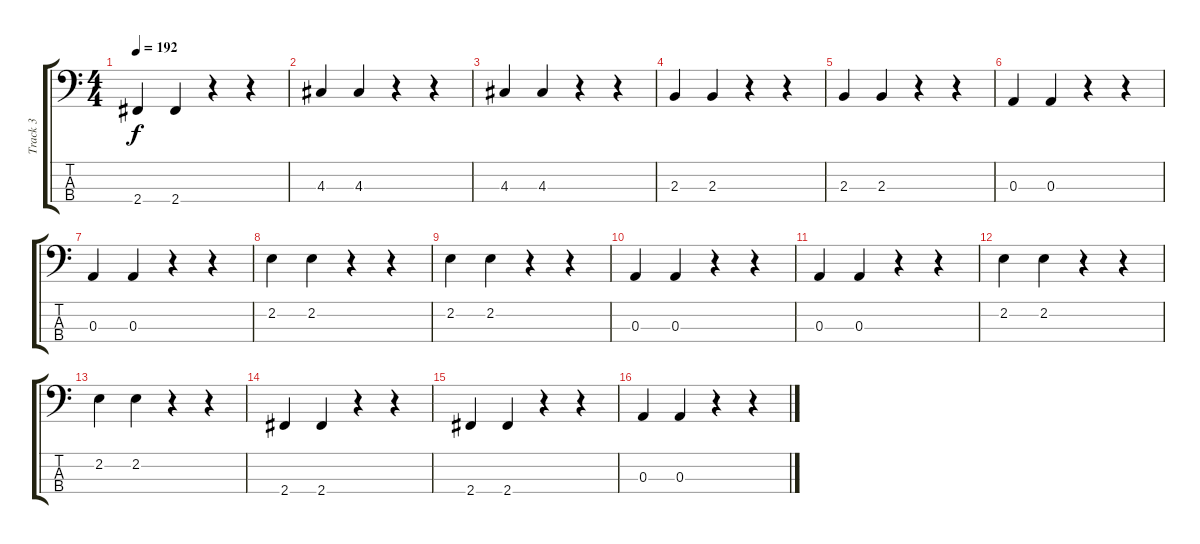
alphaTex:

\track ("Track 3" "Track 3") {instrument fretlessbass}
\staff {score tabs}
\tuning (G2 D2 A1 E1) {hide}
\ts (4 4)
\tempo 192
\clef f4
\ks c
2.4.4{dy f} 2.4.4 r.4 r.4 |
4.3.4 4.3.4 r.4 r.4 |
4.3.4 4.3.4 r.4 r.4 |
2.3.4 2.3.4 r.4 r.4 |
2.3.4 2.3.4 r.4 r.4 |
0.3.4 0.3.4 r.4 r.4 |
0.3.4 0.3.4 r.4 r.4 |
2.2.4 2.2.4 r.4 r.4 |
2.2.4 2.2.4 r.4 r.4 |
0.3.4 0.3.4 r.4 r.4 |
0.3.4 0.3.4 r.4 r.4 |
2.2.4 2.2.4 r.4 r.4 |
2.2.4 2.2.4 r.4 r.4 |
2.4.4 2.4.4 r.4 r.4 |
2.4.4 2.4.4 r.4 r.4 |
0.3.4 0.3.4 r.4 r.4
